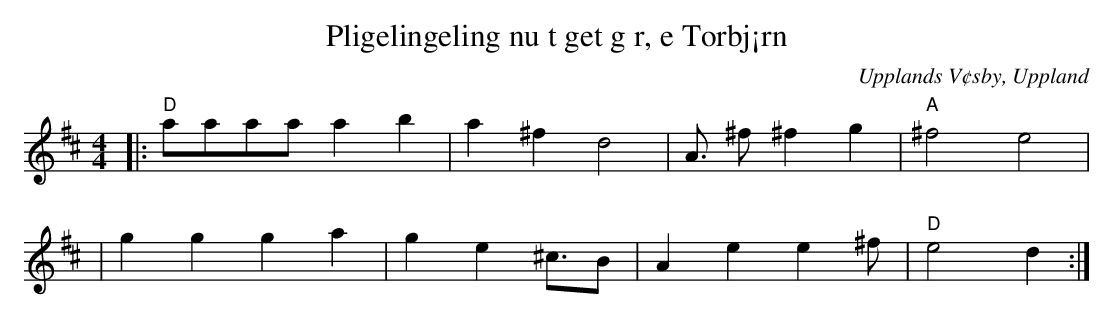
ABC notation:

X:1
T:Pligelingeling nu t get g r, e Torbj¡rn
O:Upplands V¢sby, Uppland
M:4/4
L:1/8
K:D
|: "D"aaaa a2 b2 |a2^f2 d4 | A3/2 ^f ^f2g2 | "A"^f4 e4 |
| g2g2g2a2 |g2e2^c3/2B | A2e2e2^f | "D"e4 d2 :|
